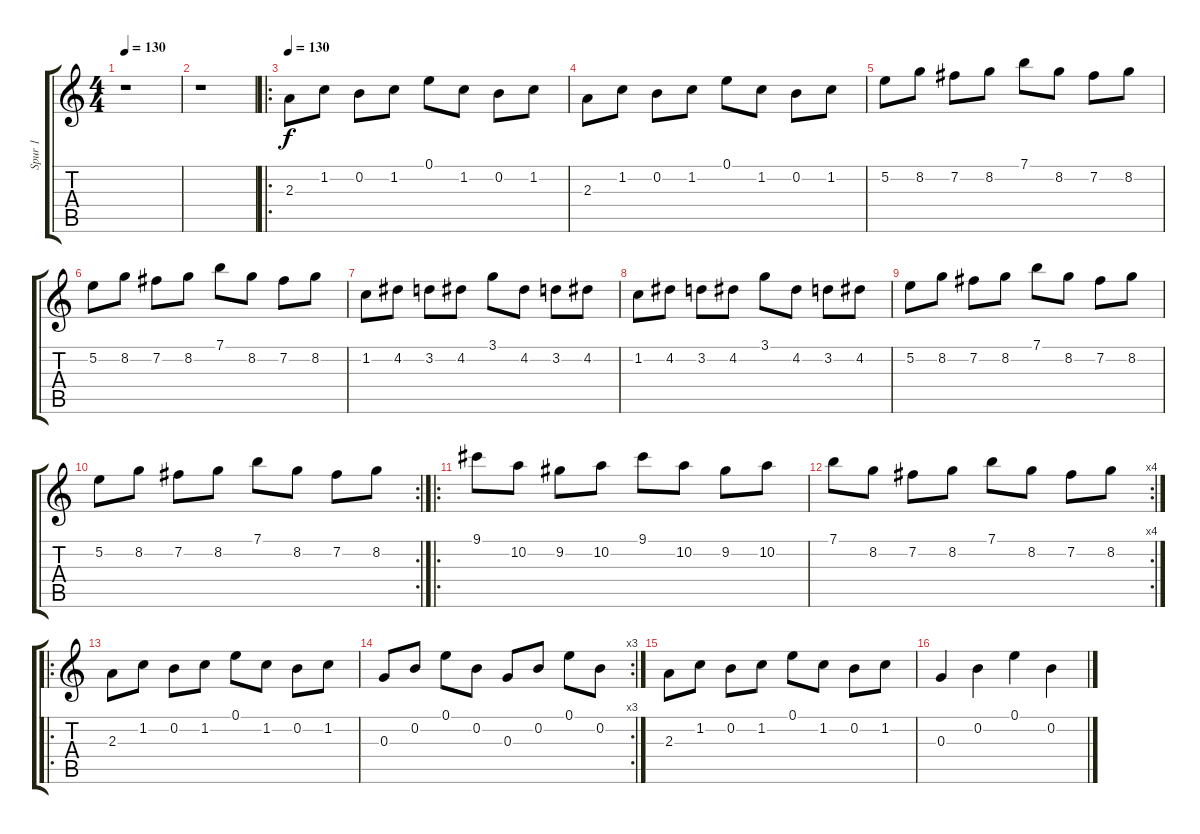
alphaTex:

\track ("Spur 1" "Spur 1") {instrument acousticguitarsteel}
\staff {score tabs}
\tuning (E4 B3 G3 D3 A2 E2) {hide}
\ts (4 4)
\tempo 130
\clef g2
\ks c
r.1{dy f instrument acousticguitarsteel} |
r.1 |
\ro
\tempo 130
2.3.8 1.2.8 0.2.8 1.2.8 0.1.8 1.2.8 0.2.8 1.2.8 |
2.3.8 1.2.8 0.2.8 1.2.8 0.1.8 1.2.8 0.2.8 1.2.8 |
5.2.8 8.2.8 7.2.8 8.2.8 7.1.8 8.2.8 7.2.8 8.2.8 |
5.2.8 8.2.8 7.2.8 8.2.8 7.1.8 8.2.8 7.2.8 8.2.8 |
1.2.8 4.2.8 3.2.8 4.2.8 3.1.8 4.2.8 3.2.8 4.2.8 |
1.2.8 4.2.8 3.2.8 4.2.8 3.1.8 4.2.8 3.2.8 4.2.8 |
5.2.8 8.2.8 7.2.8 8.2.8 7.1.8 8.2.8 7.2.8 8.2.8 |
\rc 2
5.2.8 8.2.8 7.2.8 8.2.8 7.1.8 8.2.8 7.2.8 8.2.8 |
\ro
9.1.8 10.2.8 9.2.8 10.2.8 9.1.8 10.2.8 9.2.8 10.2.8 |
\rc 4
7.1.8 8.2.8 7.2.8 8.2.8 7.1.8 8.2.8 7.2.8 8.2.8 |
\ro
2.3.8 1.2.8 0.2.8 1.2.8 0.1.8 1.2.8 0.2.8 1.2.8 |
\rc 3
0.3.8 0.2.8 0.1.8 0.2.8 0.3.8 0.2.8 0.1.8 0.2.8 |
2.3.8 1.2.8 0.2.8 1.2.8 0.1.8 1.2.8 0.2.8 1.2.8 |
0.3.4 0.2.4 0.1.4 0.2.4
